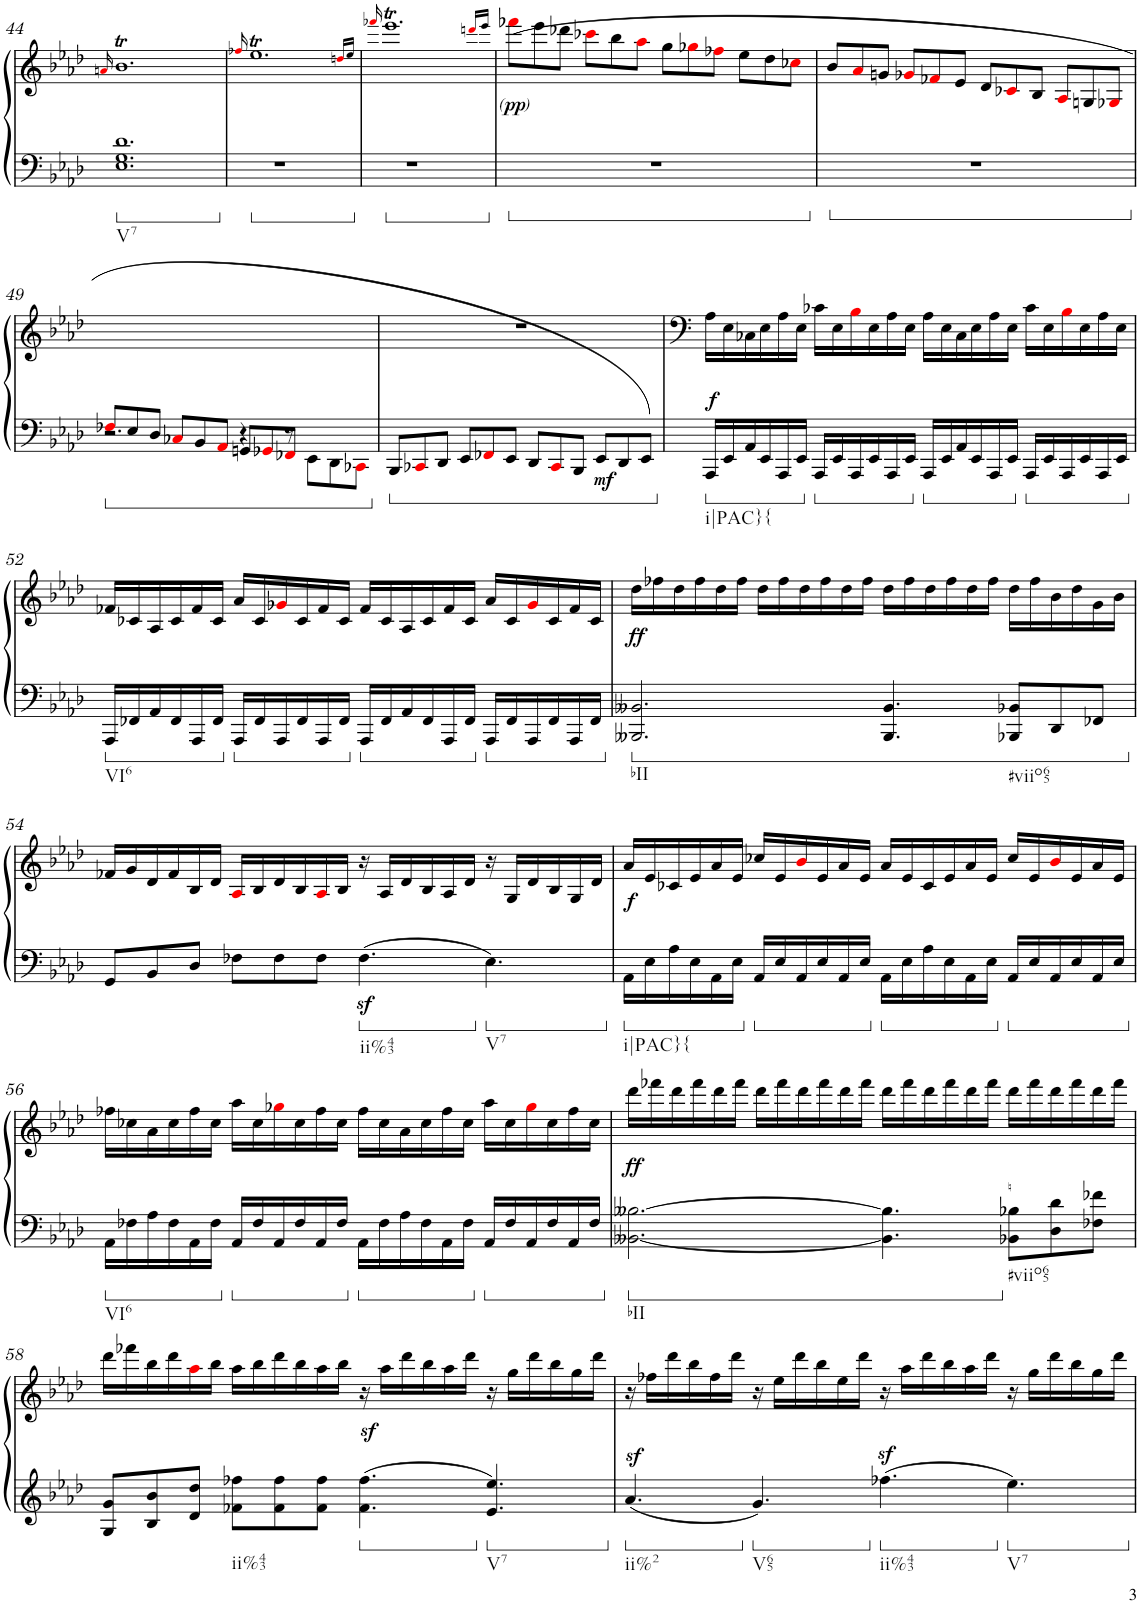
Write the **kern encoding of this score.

**kern	**kern	**dynam
*part1	*part1	*part1
*staff2	*staff1	*staff1/2
*I"Piano	*	*
*I'Pno.	*	*
!!LO:PB:g=z
*clefG2	*clefG2	*
*k[b-e-a-d-]	*k[b-e-a-d-]	*
*M12/8	*M12/8	*
=44	=44	=44
.	16qani/	.
!LO:TX:b:t=V7	!	!
1.E- 1.G 1.d-	1.b-T	.
=45	=45	=45
.	16qff-Xi/	.
1.r	1.ee-T	.
.	16qddni/LL	.
.	16qee-/JJ	.
=46	=46	=46
.	16qfff-Xi/	.
1.r	1.eee-T	.
.	16qdddni/LL	.
.	16qeee-/JJ	.
=47	=47	=47
!	!	!LO:DY:b
!	!	!LO:DY:n=1:b
!	!	!LO:DY:n=2:b
1.r	(8fff-Xi\L	other-dynamics pp other-dynamics
.	8eee-\	.
.	8ddd-X\J	.
.	8ccc-Xi\L	.
.	8bb-\	.
.	8aa-i\J	.
.	8gg\L	.
.	8gg-Xi\	.
.	8ff-Xi\J	.
.	8ee-\L	.
.	8dd-\	.
.	8cc-Xi\J	.
=48	=48	=48
1.r	8b-/L	.
.	8a-i/	.
.	8gn/J	.
.	8g-Xi/L	.
.	8f-Xi/	.
.	8e-/J	.
.	8d-/L	.
.	8c-Xi/	.
.	8B-/J	.
.	8A-i/L	.
.	8Gn/	.
.	8G-Xi/J	.
!!LO:LB:g=z
=49	=49	=49
*^	*	*
8F-Xi/L	2.r	8ryy	.
8E-/	.	.	.
8D-/J	.	.	.
8C-Xi/L	.	.	.
8BB-/	.	.	.
8AA-i/J	.	.	.
8GGn/L	4r	.	.
8GG-Xi/	.	.	.
8FF-Xi/J	8r	.	.
4.ryy	8EE-\L	4ryy	.
.	8DD-\	.	.
.	8CC-Xi\J	8ryy	.
*v	*v	*	*
=50	=50	=50
8BBB-/L	1.r	.
8CC-Xi/	.	.
8DD-/J	.	.
8EE-/L	.	.
8FF-Xi/	.	.
8EE-/J	.	.
8DD-/L	.	.
8CC-i/	.	.
8BBB-/J	.	.
!	!	!LO:DY:b=2
8EE-/L	.	mf
8DD-/	.	.
8EE-/J)	.	.
=51	=51	=51
!LO:TX:b:t=i|PAC}{	!	!
!	!	!LO:DY:a=2
16AAA-/LL	16A-\LL	f
16EE-/	16E-\	.
16AA-/	16C-X\	.
16EE-/	16E-\	.
16AAA-/	16A-\	.
16EE-/JJ	16E-\JJ	.
16AAA-/LL	16c-X\LL	.
16EE-/	16E-\	.
16AAA-/	16B-i\	.
16EE-/	16E-\	.
16AAA-/	16A-\	.
16EE-/JJ	16E-\JJ	.
16AAA-/LL	16A-\LL	.
16EE-/	16E-\	.
16AA-/	16C-\	.
16EE-/	16E-\	.
16AAA-/	16A-\	.
16EE-/JJ	16E-\JJ	.
16AAA-/LL	16c-\LL	.
16EE-/	16E-\	.
16AAA-/	16B-i\	.
16EE-/	16E-\	.
16AAA-/	16A-\	.
16EE-/JJ	16E-\JJ	.
!!LO:LB:g=z
=52	=52	=52
!LO:TX:b:t=VI6	!	!
16AAA-/LL	16f-X/LL	.
16FF-X/	16c-X/	.
16AA-/	16A-/	.
16FF-/	16c-/	.
16AAA-/	16f-/	.
16FF-/JJ	16c-/JJ	.
16AAA-/LL	16a-/LL	.
16FF-/	16c-/	.
16AAA-/	16g-Xi/	.
16FF-/	16c-/	.
16AAA-/	16f-/	.
16FF-/JJ	16c-/JJ	.
16AAA-/LL	16f-/LL	.
16FF-/	16c-/	.
16AA-/	16A-/	.
16FF-/	16c-/	.
16AAA-/	16f-/	.
16FF-/JJ	16c-/JJ	.
16AAA-/LL	16a-/LL	.
16FF-/	16c-/	.
16AAA-/	16g-i/	.
16FF-/	16c-/	.
16AAA-/	16f-/	.
16FF-/JJ	16c-/JJ	.
=53	=53	=53
!LO:TX:b:t=bII	!	!
!	!	!LO:DY:b
2.BBB--X/ 2.BB--X/	16dd-\LL	ff
.	16ff-X\	.
.	16dd-\	.
.	16ff-\	.
.	16dd-\	.
.	16ff-\JJ	.
.	16dd-\LL	.
.	16ff-\	.
.	16dd-\	.
.	16ff-\	.
.	16dd-\	.
.	16ff-\JJ	.
4.BBB--/ 4.BB--/	16dd-\LL	.
.	16ff-\	.
.	16dd-\	.
.	16ff-\	.
.	16dd-\	.
.	16ff-\JJ	.
!LO:TX:b:t=#viio65	!	!
8BBB-X/ 8BB-X/L	16dd-\LL	.
.	16ff-\	.
8DD-/	16b-\	.
.	16dd-\	.
8FF-X/J	16g\	.
.	16b-\JJ	.
!!LO:LB:g=z
=54	=54	=54
8GG/L	16f-X/LL	.
.	16g/	.
8BB-/	16d-/	.
.	16f-/	.
8D-/J	16B-/	.
.	16d-/JJ	.
8F-X\L	16A-i/LL	.
.	16B-/	.
8F-\	16d-/	.
.	16B-/	.
8F-\J	16A-i/	.
.	16B-/JJ	.
!LO:TX:b:t=ii%43	!	!
4.F-z<\	16r	.
.	16A-/LL	.
.	16d-/	.
.	16B-/	.
.	16A-/	.
.	16d-/JJ	.
!LO:TX:b:t=V7	!	!
4.E-\	16r	.
.	16G/LL	.
.	16d-/	.
.	16B-/	.
.	16G/	.
.	16d-/JJ	.
=55	=55	=55
!LO:TX:b:t=i|PAC}{	!	!
!	!	!LO:DY:b
16AA-\LL	16a-/LL	f
16E-\	16e-/	.
16A-\	16c-X/	.
16E-\	16e-/	.
16AA-\	16a-/	.
16E-\JJ	16e-/JJ	.
16AA-/LL	16cc-X/LL	.
16E-/	16e-/	.
16AA-/	16b-i/	.
16E-/	16e-/	.
16AA-/	16a-/	.
16E-/JJ	16e-/JJ	.
16AA-\LL	16a-/LL	.
16E-\	16e-/	.
16A-\	16c-/	.
16E-\	16e-/	.
16AA-\	16a-/	.
16E-\JJ	16e-/JJ	.
16AA-/LL	16cc-/LL	.
16E-/	16e-/	.
16AA-/	16b-i/	.
16E-/	16e-/	.
16AA-/	16a-/	.
16E-/JJ	16e-/JJ	.
!!LO:LB:g=z
=56	=56	=56
!LO:TX:b:t=VI6	!	!
16AA-\LL	16ff-X\LL	.
16F-X\	16cc-X\	.
16A-\	16a-\	.
16F-\	16cc-\	.
16AA-\	16ff-\	.
16F-\JJ	16cc-\JJ	.
16AA-/LL	16aa-\LL	.
16F-/	16cc-\	.
16AA-/	16gg-Xi\	.
16F-/	16cc-\	.
16AA-/	16ff-\	.
16F-/JJ	16cc-\JJ	.
16AA-\LL	16ff-\LL	.
16F-\	16cc-\	.
16A-\	16a-\	.
16F-\	16cc-\	.
16AA-\	16ff-\	.
16F-\JJ	16cc-\JJ	.
16AA-/LL	16aa-\LL	.
16F-/	16cc-\	.
16AA-/	16gg-i\	.
16F-/	16cc-\	.
16AA-/	16ff-\	.
16F-/JJ	16cc-\JJ	.
=57	=57	=57
!LO:TX:b:t=bII	!	!
!	!	!LO:DY:b
[2.BB--X\ [2.B--X\	16ddd-\LL	ff
.	16fff-X\	.
.	16ddd-\	.
.	16fff-\	.
.	16ddd-\	.
.	16fff-\JJ	.
.	16ddd-\LL	.
.	16fff-\	.
.	16ddd-\	.
.	16fff-\	.
.	16ddd-\	.
.	16fff-\JJ	.
4.BB--\] 4.B--\]	16ddd-\LL	.
.	16fff-\	.
.	16ddd-\	.
.	16fff-\	.
.	16ddd-\	.
.	16fff-\JJ	.
!LO:TX:b:t=#viio65	!	!
8BB-X\ 8B-X\L	16ddd-\LL	.
.	16fff-\	.
8D-\ 8d-\	16ddd-\	.
.	16fff-\	.
8F-X\ 8f-X\J	16ddd-\	.
.	16fff-\JJ	.
!!LO:LB:g=z
=58	=58	=58
8G/ 8g/L	16ddd-\LL	.
.	16fff-X\	.
8B-/ 8b-/	16bb-\	.
.	16ddd-\	.
8d-/ 8dd-/J	16aa-i\	.
.	16bb-\JJ	.
!LO:TX:b:t=ii%43	!	!
8f-X\ 8ff-X\L	16aa-\LL	.
.	16bb-\	.
8f-\ 8ff-\	16ddd-\	.
.	16bb-\	.
8f-\ 8ff-\J	16aa-\	.
.	16bb-\JJ	.
!	!	!LO:DY:b
4.f-\ 4.ff-\	16r	sf
.	16aa-\LL	.
.	16ddd-\	.
.	16bb-\	.
.	16aa-\	.
.	16ddd-\JJ	.
!LO:TX:b:t=V7	!	!
4.e-/ 4.ee-/	16r	.
.	16gg\LL	.
.	16ddd-\	.
.	16bb-\	.
.	16gg\	.
.	16ddd-\JJ	.
=59	=59	=59
!LO:TX:b:t=ii%2	!	!
4.a-z>/	16r	.
.	16ff-X\LL	.
.	16ddd-\	.
.	16bb-\	.
.	16ff-\	.
.	16ddd-\JJ	.
!LO:TX:b:t=V65	!	!
4.g/	16r	.
.	16ee-\LL	.
.	16ddd-\	.
.	16bb-\	.
.	16ee-\	.
.	16ddd-\JJ	.
!LO:TX:b:t=ii%43	!	!
4.ff-Xz>\	16r	.
.	16aa-\LL	.
.	16ddd-\	.
.	16bb-\	.
.	16aa-\	.
.	16ddd-\JJ	.
!LO:TX:b:t=V7	!	!
4.ee-\	16r	.
.	16gg\LL	.
.	16ddd-\	.
.	16bb-\	.
.	16gg\	.
.	16ddd-\JJ	.
=	=	=
*-	*-	*-
